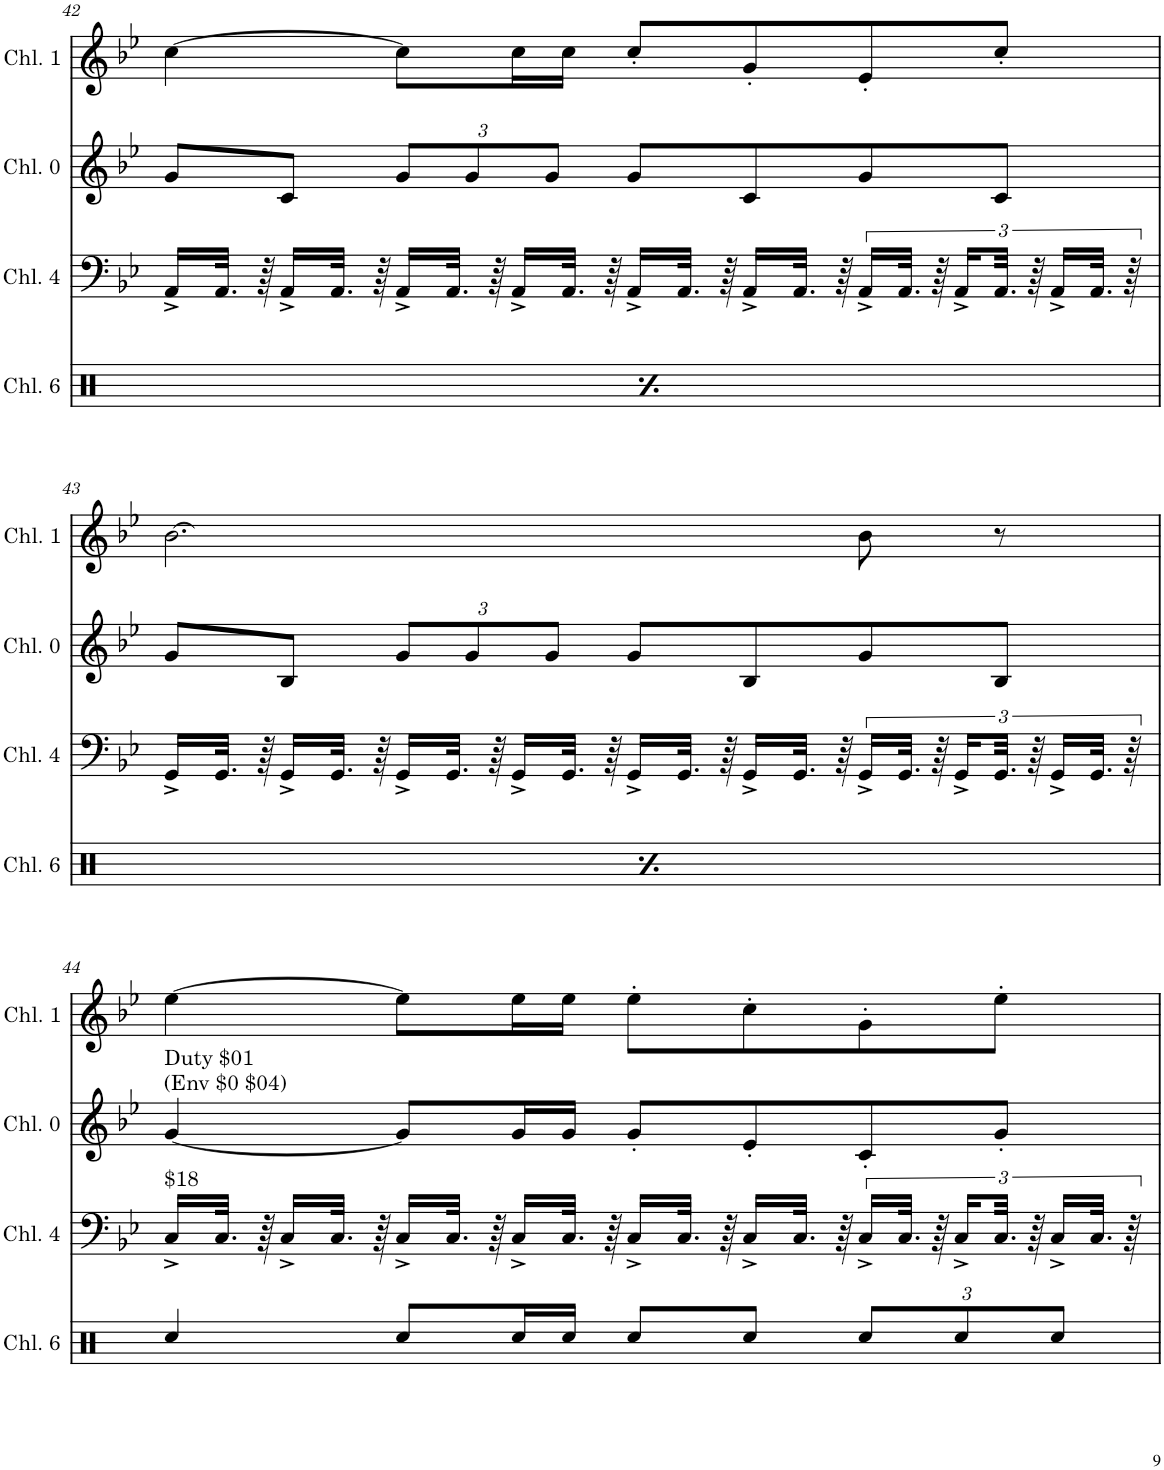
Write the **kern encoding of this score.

**kern	**dynam	**kern	**kern	**kern
*part4	*part4	*part3	*part2	*part1
*staff4	*staff4	*staff3	*staff2	*staff1
*I"Channel 6	*	*I"Channel 4	*I"Channel 0	*I"Channel 1
*I'Chl. 6	*	*I'Chl. 4	*I'Chl. 0	*I'Chl. 1
!!LO:PB:g=z
*clefX	*	*clefF4	*clefF4	*clefG2
*k[]	*	*k[b-e-]	*k[b-e-]	*k[b-e-]
*M4/4	*	*M4/4	*M4/4	*M4/4
*met(c)	*	*met(c)	*met(c)	*met(c)
=42	=42	=42	=42	=42
!	!LO:DY:b	!	!	!
4Rcc/	mf	16AA^/LL	8g/L	[4cc\
.	.	32.AA/JJk	.	.
.	.	64r	.	.
.	.	16AA^/LL	8c/J	.
.	.	32.AA/JJk	.	.
.	.	64r	.	.
*Xbrackettup	*	*	*Xbrackettup	*
12Rcc/L	.	16AA^/LL	12g/L	8cc\L]
.	.	32.AA/JJk	.	.
12Rcc/	.	.	12g/	.
.	.	64r	.	.
.	.	16AA^/LL	.	16cc\L
12Rcc/J	.	.	12g/J	.
.	.	32.AA/JJk	.	16cc\JJ
.	.	64r	.	.
4.Rcc/	.	16AA^/LL	8g/L	8cc'/L
.	.	32.AA/JJk	.	.
.	.	64r	.	.
.	.	16AA^/LL	8c/	8g'/
.	.	32.AA/JJk	.	.
.	.	64r	.	.
.	.	24AA^/LL	8g/	8e-'/
.	.	48.AA/JJk	.	.
.	.	96r	.	.
.	.	24AA^/LL	.	.
16Rcc/LL	.	48.AA/JJk	8c/J	8cc'/J
.	.	96r	.	.
.	.	24AA^/LL	.	.
16Rcc/JJ	.	.	.	.
.	.	48.AA/JJk	.	.
.	.	96r	.	.
!!LO:LB:g=z
=43	=43	=43	=43	=43
!	!LO:DY:b	!	!	!
4Rcc/	mf	16GG^/LL	8g/L	2.b-\
.	.	32.GG/JJk	.	.
.	.	64r	.	.
.	.	16GG^/LL	8B-/J	.
.	.	32.GG/JJk	.	.
.	.	64r	.	.
12Rcc/L	.	16GG^/LL	12g/L	.
.	.	32.GG/JJk	.	.
12Rcc/	.	.	12g/	.
.	.	64r	.	.
.	.	16GG^/LL	.	.
12Rcc/J	.	.	12g/J	.
.	.	32.GG/JJk	.	.
.	.	64r	.	.
4.Rcc/	.	16GG^/LL	8g/L	.
.	.	32.GG/JJk	.	.
.	.	64r	.	.
.	.	16GG^/LL	8B-/	.
.	.	32.GG/JJk	.	.
.	.	64r	.	.
.	.	24GG^/LL	8g/	8b-\]
.	.	48.GG/JJk	.	.
.	.	96r	.	.
.	.	24GG^/LL	.	.
16Rcc/LL	.	48.GG/JJk	8B-/J	8r
.	.	96r	.	.
.	.	24GG^/LL	.	.
16Rcc/JJ	.	.	.	.
.	.	48.GG/JJk	.	.
.	.	96r	.	.
!!LO:LB:g=z
=44	=44	=44	=44	=44
!	!	!	!LO:TX:a:t=Duty $01	!
!	!	!	!LO:TX:a:t=(Env $0 $04)	!
!	!	!LO:TX:a:t=$18	!	!
4Rcc/	.	16C^/LL	[4g/	[4ee-\
.	.	32.C/JJk	.	.
.	.	64r	.	.
.	.	16C^/LL	.	.
.	.	32.C/JJk	.	.
.	.	64r	.	.
8Rcc/L	.	16C^/LL	8g/L]	8ee-\L]
.	.	32.C/JJk	.	.
.	.	64r	.	.
16Rcc/L	.	16C^/LL	16g/L	16ee-\L
16Rcc/JJ	.	32.C/JJk	16g/JJ	16ee-\JJ
.	.	64r	.	.
8Rcc/L	.	16C^/LL	8g'/L	8ee-'\L
.	.	32.C/JJk	.	.
.	.	64r	.	.
8Rcc/J	.	16C^/LL	8e-'/	8cc'\
.	.	32.C/JJk	.	.
.	.	64r	.	.
12Rcc/L	.	24C^/LL	8c'/	8g'\
.	.	48.C/JJk	.	.
.	.	96r	.	.
12Rcc/	.	24C^/LL	.	.
.	.	48.C/JJk	8g'/J	8ee-'\J
.	.	96r	.	.
12Rcc/J	.	24C^/LL	.	.
.	.	48.C/JJk	.	.
.	.	96r	.	.
=	=	=	=	=
*-	*-	*-	*-	*-
